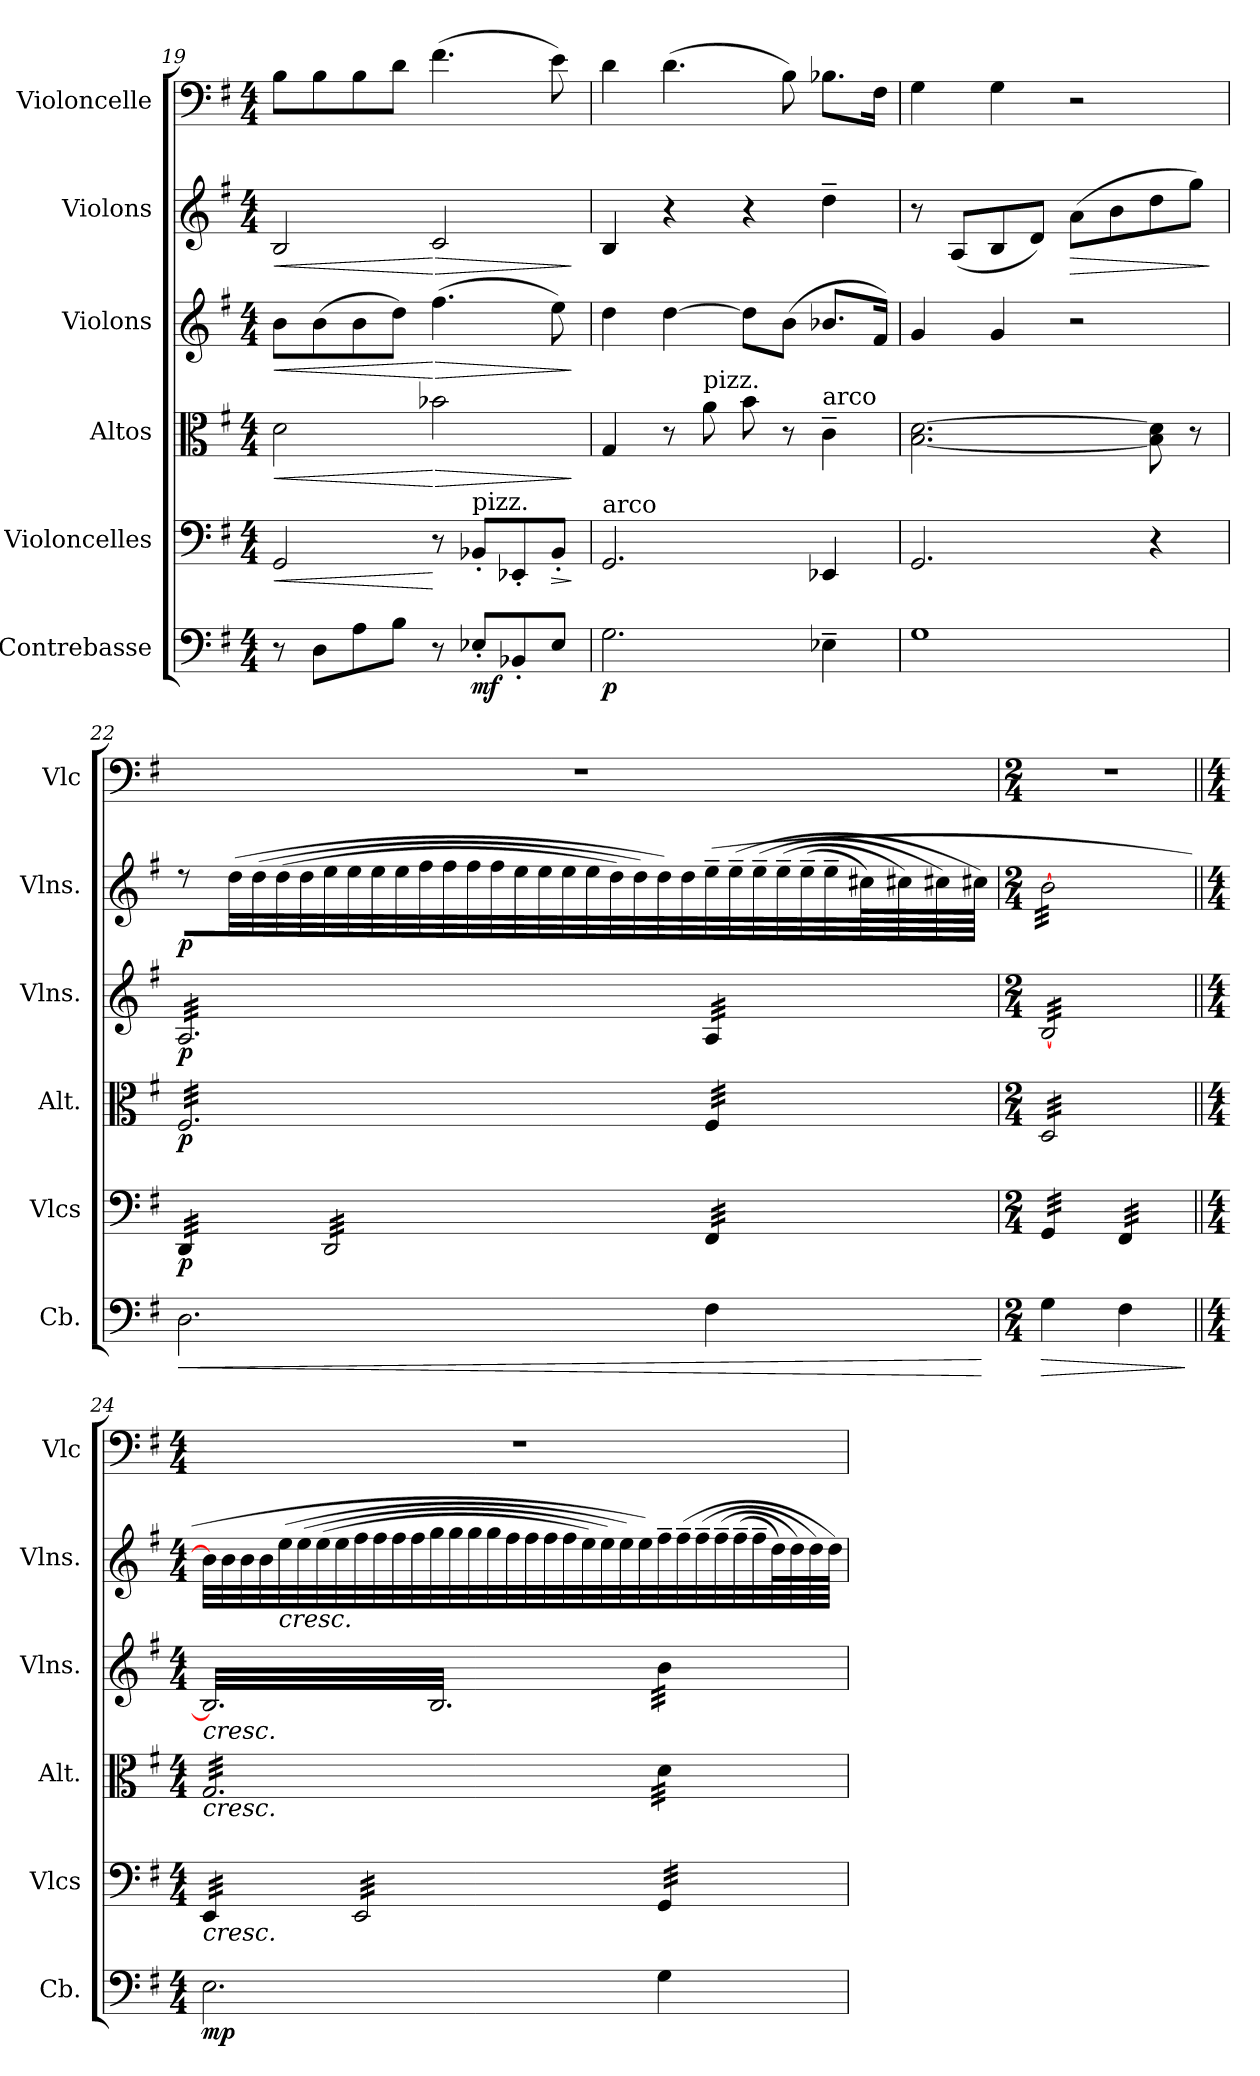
**kern	**dynam	**kern	**dynam	**kern	**dynam	**kern	**dynam	**kern	**dynam	**kern
*part6	*part6	*part5	*part5	*part4	*part4	*part3	*part3	*part2	*part2	*part1
*staff6	*staff6	*staff5	*staff5	*staff4	*staff4	*staff3	*staff3	*staff2	*staff2	*staff1
*I"Contrebasse	*	*I"Violoncelles	*	*I"Altos	*	*I"Violons	*	*I"Violons	*	*I"Violoncelle
*I'Cb.	*	*I'Vlcs	*	*I'Alt.	*	*I'Vlns.	*	*I'Vlns.	*	*I'Vlc
*clefF4	*	*clefF4	*	*clefC3	*	*clefG2	*	*clefG2	*	*clefF4
*ITrd7c12	*	*	*	*	*	*	*	*	*	*
*k[f#]	*	*k[f#]	*	*k[f#]	*	*k[f#]	*	*k[f#]	*	*k[f#]
*M4/4	*	*M4/4	*	*M4/4	*	*M4/4	*	*M4/4	*	*M4/4
=19	=19	=19	=19	=19	=19	=19	=19	=19	=19	=19
!	!	!	!LO:HP:b	!	!LO:HP:b	!	!LO:HP:b	!	!LO:HP:b	!
8r	.	2GG/	<	2d\	<	8b\L	<	2B/	<	8B\L
8DD\L	.	.	.	.	.	(>8b\	.	.	.	8B\
8AA\	.	.	.	.	.	8b\	.	.	.	8B\
8BB\J	.	.	.	.	.	8dd\J)	.	.	.	8d\J
!	!	!	!	!	!LO:HP:n=1:b	!	!LO:HP:n=1:b	!	!LO:HP:n=1:b	!
8r	.	8r	[	2b-X\	[ >	(>4.ff#\	[ >	2c/	[ >	(>4.f#\
!	!	!LO:TX:a:t=pizz.	!	!	!	!	!	!	!	!
!	!LO:DY:b	!	!	!	!	!	!	!	!	!
8EE-X'/L	mf	8BB-X'/L	.	.	.	.	.	.	.	.
8BBB-X'/	.	8EE-X'/	.	.	.	.	.	.	.	.
!	!	!	!LO:HP:b	!	!	!	!	!	!	!
8EE-/J	.	8BB-'/J	>	.	.	8ee\)	.	.	.	8e\)
.	.	.	]	.	]	.	]	.	]	.
=20	=20	=20	=20	=20	=20	=20	=20	=20	=20	=20
!	!	!LO:TX:a:t=arco	!	!	!	!	!	!	!	!
!	!LO:DY:b	!	!	!	!	!	!	!	!	!
2.GG\	p	2.GG/	.	4G/	.	4dd\	.	4B/	.	4d\
.	.	.	.	8r	.	[4dd\	.	4r	.	(>4.d\
!	!	!	!	!LO:TX:a:t=pizz.	!	!	!	!	!	!
.	.	.	.	8a\	.	.	.	.	.	.
.	.	.	.	8b\	.	8dd\L]	.	4r	.	.
.	.	.	.	8r	.	(>8b\J	.	.	.	8B\)
!	!	!	!	!LO:TX:a:t=arco	!	!	!	!	!	!
4EE-X~\	.	4EE-X/	.	4c~\	.	8.b-X/L	.	4dd~\	.	8.B-X\L
.	.	.	.	.	.	16f#/Jk)	.	.	.	16F#\Jk
=21	=21	=21	=21	=21	=21	=21	=21	=21	=21	=21
1GG	.	2.GG/	.	[2.B\ [2.d\	.	4g/	.	8r	.	4G\
.	.	.	.	.	.	.	.	(<8A/L	.	.
.	.	.	.	.	.	4g/	.	8B/	.	4G\
.	.	.	.	.	.	.	.	8d/J)	.	.
!	!	!	!	!	!	!	!	!	!LO:HP:b	!
.	.	.	.	.	.	2r	.	(>8a\L	>	2r
.	.	.	.	.	.	.	.	8b\	.	.
.	.	4r	.	8B\] 8d\]	.	.	.	8dd\	.	.
.	.	.	.	8r	.	.	.	8gg\J)	.	.
.	.	.	.	.	.	.	.	.	]	.
!!LO:LB:g=z
=22	=22	=22	=22	=22	=22	=22	=22	=22	=22	=22
!	!	!	!	!	!	!LO:TX:b:i:t=a tempo	!	!	!	!
!	!	!	!	!LO:TX:b:i:t=a tempo	!	!	!	!	!	!
!	!	!LO:TX:b:i:t=a tempo	!	!	!	!	!	!	!	!
!	!LO:HP:b	!	!LO:DY:b	!	!LO:DY:b	!	!LO:DY:b	!	!LO:DY:b	!
*	*	*tremolo	*	*	*	*	*	*	*	*
*	*	*	*	*tremolo	*	*	*	*	*	*
*	*	*	*	*	*	*tremolo	*	*	*	*
2.DD\	<	32DD/LLL	p	32F#/LLL	p	32A/LLL	p	8r	p	1r
.	.	32DD/	.	32F#/	.	32A/	.	.	.	.
.	.	32DD/	.	32F#/	.	32A/	.	.	.	.
.	.	32DD/	.	32F#/	.	32A/	.	.	.	.
!	!	!	!	!	!	!	!	!LO:TX:b:i:t=a tempo	!	!
*	*	*	*	*	*	*	*	*tremolo	*	*
.	.	32DD/	.	32F#/	.	32A/	.	(>32dd\LLL	.	.
.	.	32DD/	.	32F#/	.	32A/	.	(>32dd\	.	.
.	.	32DD/	.	32F#/	.	32A/	.	(>32dd\	.	.
.	.	32DD/JJJ	.	32F#/	.	32A/	.	32dd\	.	.
.	.	32DD/LLL	.	32F#/	.	32A/	.	32ee\	.	.
.	.	32DD/	.	32F#/	.	32A/	.	32ee\	.	.
.	.	32DD/	.	32F#/	.	32A/	.	32ee\	.	.
.	.	32DD/	.	32F#/	.	32A/	.	32ee\	.	.
.	.	32DD/	.	32F#/	.	32A/	.	32ff#\	.	.
.	.	32DD/	.	32F#/	.	32A/	.	32ff#\	.	.
.	.	32DD/	.	32F#/	.	32A/	.	32ff#\	.	.
.	.	32DD/	.	32F#/	.	32A/	.	32ff#\JJJ	.	.
.	.	32DD/	.	32F#/	.	32A/	.	32ee\LLL	.	.
.	.	32DD/	.	32F#/	.	32A/	.	32ee\	.	.
.	.	32DD/	.	32F#/	.	32A/	.	32ee\	.	.
.	.	32DD/	.	32F#/	.	32A/	.	32ee\	.	.
.	.	32DD/	.	32F#/	.	32A/	.	32dd\)	.	.
.	.	32DD/	.	32F#/	.	32A/	.	32dd\)	.	.
.	.	32DD/	.	32F#/	.	32A/	.	32dd\)	.	.
.	.	32DD/JJJ	.	32F#/JJJ	.	32A/JJJ	.	32dd\)JJJ	.	.
4FF#\	.	32FF#/LLL	.	32F#/LLL	.	32A/LLL	.	(>32ee~\LLL	.	.
.	.	32FF#/	.	32F#/	.	32A/	.	(>32ee~\	.	.
.	.	32FF#/	.	32F#/	.	32A/	.	(>32ee~\	.	.
.	.	32FF#/	.	32F#/	.	32A/	.	(>32ee~\	.	.
.	.	32FF#/	.	32F#/	.	32A/	.	(>32ee~\	.	.
.	.	32FF#/	.	32F#/	.	32A/	.	32ee~\JJJ	.	.
.	.	32FF#/	.	32F#/	.	32A/	.	64cc#X\)	.	.
.	.	.	.	.	.	.	.	64cc#X\)	.	.
.	.	32FF#/JJJ	.	32F#/JJJ	.	32A/JJJ	.	64cc#X\)	.	.
.	.	.	.	.	.	.	.	64cc#X\)JJJJ	.	.
.	[	.	.	.	.	.	.	.	.	.
=23	=23	=23	=23	=23	=23	=23	=23	=23	=23	=23
*M2/4	*	*M2/4	*	*M2/4	*	*M2/4	*	*M2/4	*	*M2/4
!	!LO:HP:b	!	!	!	!	!	!	!	!	!
4GG\	>	32GG/LLL	.	32D/LLL	.	[32B/LLL	.	[32b\LLL	.	2r
.	.	32GG/	.	32D/	.	32B/	.	32b\	.	.
.	.	32GG/	.	32D/	.	32B/	.	32b\	.	.
.	.	32GG/	.	32D/	.	32B/	.	32b\	.	.
.	.	32GG/	.	32D/	.	32B/	.	32b\	.	.
.	.	32GG/	.	32D/	.	32B/	.	32b\	.	.
.	.	32GG/	.	32D/	.	32B/	.	32b\	.	.
.	.	32GG/JJJ	.	32D/	.	32B/	.	32b\	.	.
4FF#\	.	32FF#/LLL	.	32D/	.	32B/	.	32b\	.	.
.	.	32FF#/	.	32D/	.	32B/	.	32b\	.	.
.	.	32FF#/	.	32D/	.	32B/	.	32b\	.	.
.	.	32FF#/	.	32D/	.	32B/	.	32b\	.	.
.	.	32FF#/	.	32D/	.	32B/	.	32b\	.	.
.	.	32FF#/	.	32D/	.	32B/	.	32b\	.	.
.	.	32FF#/	.	32D/	.	32B/	.	32b\	.	.
.	.	32FF#/JJJ	.	32D/JJJ	.	32B/JJJ	.	32b\JJJ	.	.
.	]	.	.	.	.	.	.	.	.	.
=24||	=24||	=24||	=24||	=24||	=24||	=24||	=24||	=24||	=24||	=24||
*M4/4	*	*M4/4	*	*M4/4	*	*M4/4	*	*M4/4	*	*M4/4
!	!	!	!	!	!	!LO:TX:b:i:t=cresc.	!	!	!	!
!	!	!	!	!LO:TX:b:i:t=cresc.	!	!	!	!	!	!
!	!	!LO:TX:b:i:t=cresc.	!	!	!	!	!	!	!	!
!	!LO:DY:b	!	!	!	!	!	!	!	!	!
2.EE\	mp	32EE/LLL	.	32G/LLL	.	32B/]LLL	.	32b\]LLL	.	1r
.	.	32EE/	.	32G/	.	32B/	.	32b\	.	.
.	.	32EE/	.	32G/	.	32B/	.	32b\	.	.
.	.	32EE/	.	32G/	.	32B/	.	32b\	.	.
!	!	!	!	!	!	!	!	!LO:TX:b:i:t=cresc.	!	!
.	.	32EE/	.	32G/	.	32B/	.	(>32ee\	.	.
.	.	32EE/	.	32G/	.	32B/	.	(>32ee\	.	.
.	.	32EE/	.	32G/	.	32B/	.	(>32ee\	.	.
.	.	32EE/JJJ	.	32G/	.	32B/	.	32ee\	.	.
.	.	32EE/LLL	.	32G/	.	32B/	.	32ff#\	.	.
.	.	32EE/	.	32G/	.	32B/	.	32ff#\	.	.
.	.	32EE/	.	32G/	.	32B/	.	32ff#\	.	.
.	.	32EE/	.	32G/	.	32B/	.	32ff#\	.	.
.	.	32EE/	.	32G/	.	32B/	.	32gg\	.	.
.	.	32EE/	.	32G/	.	32B/	.	32gg\	.	.
.	.	32EE/	.	32G/	.	32B/	.	32gg\	.	.
.	.	32EE/	.	32G/	.	32B/	.	32gg\JJJ	.	.
.	.	32EE/	.	32G/	.	32B/	.	32ff#\LLL	.	.
.	.	32EE/	.	32G/	.	32B/	.	32ff#\	.	.
.	.	32EE/	.	32G/	.	32B/	.	32ff#\	.	.
.	.	32EE/	.	32G/	.	32B/	.	32ff#\	.	.
.	.	32EE/	.	32G/	.	32B/	.	32ee\)	.	.
.	.	32EE/	.	32G/	.	32B/	.	32ee\)	.	.
.	.	32EE/	.	32G/	.	32B/	.	32ee\)	.	.
.	.	32EE/JJJ	.	32G/JJJ	.	32B/JJJ	.	32ee\)JJJ	.	.
4GG\	.	32GG/LLL	.	32d\LLL	.	32b\LLL	.	(>32ff#~\LLL	.	.
.	.	32GG/	.	32d\	.	32b\	.	(>32ff#~\	.	.
.	.	32GG/	.	32d\	.	32b\	.	(>32ff#~\	.	.
.	.	32GG/	.	32d\	.	32b\	.	(>32ff#~\	.	.
.	.	32GG/	.	32d\	.	32b\	.	(>32ff#~\	.	.
.	.	32GG/	.	32d\	.	32b\	.	32ff#~\JJJ	.	.
.	.	32GG/	.	32d\	.	32b\	.	64dd\)	.	.
.	.	.	.	.	.	.	.	64dd\)	.	.
.	.	32GG/JJJ	.	32d\JJJ	.	32b\JJJ	.	64dd\)	.	.
*	*	*	*	*	*	*Xtremolo	*	*	*	*
*	*	*	*	*Xtremolo	*	*	*	*	*	*
*	*	*Xtremolo	*	*	*	*	*	*	*	*
.	.	.	.	.	.	.	.	64dd\)JJJJ	.	.
*	*	*	*	*	*	*	*	*Xtremolo	*	*
=	=	=	=	=	=	=	=	=	=	=
*-	*-	*-	*-	*-	*-	*-	*-	*-	*-	*-
